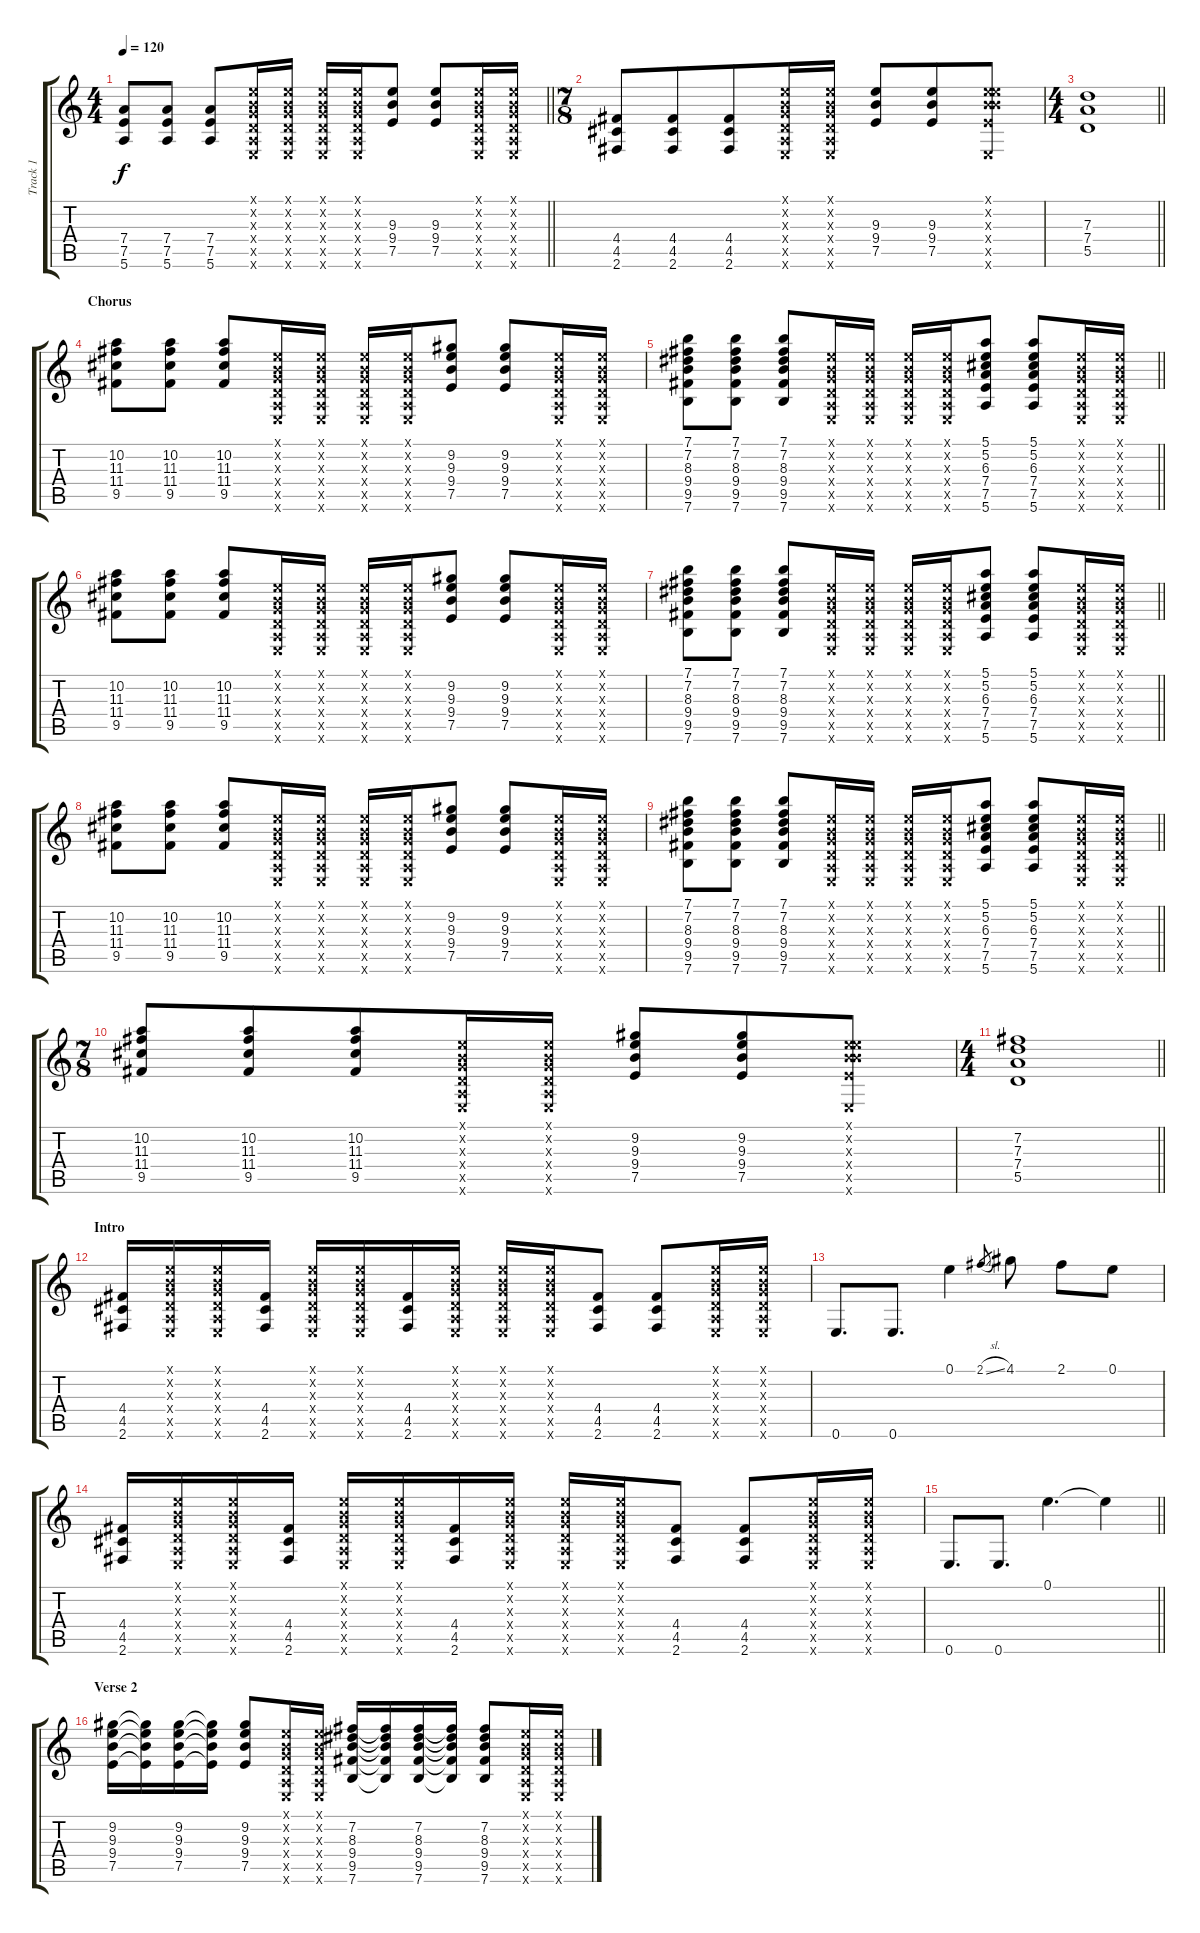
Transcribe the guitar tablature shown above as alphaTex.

\track ("Track 1" "Track 1") {instrument overdrivenguitar}
\staff {score tabs}
\tuning (E4 B3 G3 D3 A2 E2) {hide}
\ts (4 4)
\tempo 120
\clef g2
\barLineRight lightlight
\ks c
(7.4 7.5 5.6).8{dy f} (7.4 7.5 5.6).8 (7.4 7.5 5.6).8 (0.1{x} 0.2{x} 0.3{x} 0.4{x} 0.5{x} 0.6{x}).16 (0.1{x} 0.2{x} 0.3{x} 0.4{x} 0.5{x} 0.6{x}).16 (0.1{x} 0.2{x} 0.3{x} 0.4{x} 0.5{x} 0.6{x}).16 (0.1{x} 0.2{x} 0.3{x} 0.4{x} 0.5{x} 0.6{x}).16 (9.3 9.4 7.5).8 (9.3 9.4 7.5).8 (0.1{x} 0.2{x} 0.3{x} 0.4{x} 0.5{x} 0.6{x}).16 (0.1{x} 0.2{x} 0.3{x} 0.4{x} 0.5{x} 0.6{x}).16 |
\ts (7 8)
(4.4 4.5 2.6).8 (4.4 4.5 2.6).8 (4.4 4.5 2.6).8 (0.1{x} 0.2{x} 0.3{x} 0.4{x} 0.5{x} 0.6{x}).16 (0.1{x} 0.2{x} 0.3{x} 0.4{x} 0.5{x} 0.6{x}).16 (9.3 9.4 7.5).8 (9.3 9.4 7.5).8 (0.1{x} 0.2{x} 9.3{x} 9.4{x} 7.5{x} 0.6{x}).8 |
\ts (4 4)
\barLineRight lightlight
(7.3 7.4 5.5).1 |
\section ("" "Chorus")
(10.2 11.3 11.4 9.5).8 (10.2 11.3 11.4 9.5).8 (10.2 11.3 11.4 9.5).8 (0.1{x} 0.2{x} 0.3{x} 0.4{x} 0.5{x} 0.6{x}).16 (0.1{x} 0.2{x} 0.3{x} 0.4{x} 0.5{x} 0.6{x}).16 (0.1{x} 0.2{x} 0.3{x} 0.4{x} 0.5{x} 0.6{x}).16 (0.1{x} 0.2{x} 0.3{x} 0.4{x} 0.5{x} 0.6{x}).16 (9.2 9.3 9.4 7.5).8 (9.2 9.3 9.4 7.5).8 (0.1{x} 0.2{x} 0.3{x} 0.4{x} 0.5{x} 0.6{x}).16 (0.1{x} 0.2{x} 0.3{x} 0.4{x} 0.5{x} 0.6{x}).16 |
\barLineRight lightlight
(7.1 7.2 8.3 9.4 9.5 7.6).8 (7.1 7.2 8.3 9.4 9.5 7.6).8 (7.1 7.2 8.3 9.4 9.5 7.6).8 (0.1{x} 0.2{x} 0.3{x} 0.4{x} 0.5{x} 0.6{x}).16 (0.1{x} 0.2{x} 0.3{x} 0.4{x} 0.5{x} 0.6{x}).16 (0.1{x} 0.2{x} 0.3{x} 0.4{x} 0.5{x} 0.6{x}).16 (0.1{x} 0.2{x} 0.3{x} 0.4{x} 0.5{x} 0.6{x}).16 (5.1 5.2 6.3 7.4 7.5 5.6).8 (5.1 5.2 6.3 7.4 7.5 5.6).8 (0.1{x} 0.2{x} 0.3{x} 0.4{x} 0.5{x} 0.6{x}).16 (0.1{x} 0.2{x} 0.3{x} 0.4{x} 0.5{x} 0.6{x}).16 |
(10.2 11.3 11.4 9.5).8 (10.2 11.3 11.4 9.5).8 (10.2 11.3 11.4 9.5).8 (0.1{x} 0.2{x} 0.3{x} 0.4{x} 0.5{x} 0.6{x}).16 (0.1{x} 0.2{x} 0.3{x} 0.4{x} 0.5{x} 0.6{x}).16 (0.1{x} 0.2{x} 0.3{x} 0.4{x} 0.5{x} 0.6{x}).16 (0.1{x} 0.2{x} 0.3{x} 0.4{x} 0.5{x} 0.6{x}).16 (9.2 9.3 9.4 7.5).8 (9.2 9.3 9.4 7.5).8 (0.1{x} 0.2{x} 0.3{x} 0.4{x} 0.5{x} 0.6{x}).16 (0.1{x} 0.2{x} 0.3{x} 0.4{x} 0.5{x} 0.6{x}).16 |
\barLineRight lightlight
(7.1 7.2 8.3 9.4 9.5 7.6).8 (7.1 7.2 8.3 9.4 9.5 7.6).8 (7.1 7.2 8.3 9.4 9.5 7.6).8 (0.1{x} 0.2{x} 0.3{x} 0.4{x} 0.5{x} 0.6{x}).16 (0.1{x} 0.2{x} 0.3{x} 0.4{x} 0.5{x} 0.6{x}).16 (0.1{x} 0.2{x} 0.3{x} 0.4{x} 0.5{x} 0.6{x}).16 (0.1{x} 0.2{x} 0.3{x} 0.4{x} 0.5{x} 0.6{x}).16 (5.1 5.2 6.3 7.4 7.5 5.6).8 (5.1 5.2 6.3 7.4 7.5 5.6).8 (0.1{x} 0.2{x} 0.3{x} 0.4{x} 0.5{x} 0.6{x}).16 (0.1{x} 0.2{x} 0.3{x} 0.4{x} 0.5{x} 0.6{x}).16 |
(10.2 11.3 11.4 9.5).8 (10.2 11.3 11.4 9.5).8 (10.2 11.3 11.4 9.5).8 (0.1{x} 0.2{x} 0.3{x} 0.4{x} 0.5{x} 0.6{x}).16 (0.1{x} 0.2{x} 0.3{x} 0.4{x} 0.5{x} 0.6{x}).16 (0.1{x} 0.2{x} 0.3{x} 0.4{x} 0.5{x} 0.6{x}).16 (0.1{x} 0.2{x} 0.3{x} 0.4{x} 0.5{x} 0.6{x}).16 (9.2 9.3 9.4 7.5).8 (9.2 9.3 9.4 7.5).8 (0.1{x} 0.2{x} 0.3{x} 0.4{x} 0.5{x} 0.6{x}).16 (0.1{x} 0.2{x} 0.3{x} 0.4{x} 0.5{x} 0.6{x}).16 |
\barLineRight lightlight
(7.1 7.2 8.3 9.4 9.5 7.6).8 (7.1 7.2 8.3 9.4 9.5 7.6).8 (7.1 7.2 8.3 9.4 9.5 7.6).8 (0.1{x} 0.2{x} 0.3{x} 0.4{x} 0.5{x} 0.6{x}).16 (0.1{x} 0.2{x} 0.3{x} 0.4{x} 0.5{x} 0.6{x}).16 (0.1{x} 0.2{x} 0.3{x} 0.4{x} 0.5{x} 0.6{x}).16 (0.1{x} 0.2{x} 0.3{x} 0.4{x} 0.5{x} 0.6{x}).16 (5.1 5.2 6.3 7.4 7.5 5.6).8 (5.1 5.2 6.3 7.4 7.5 5.6).8 (0.1{x} 0.2{x} 0.3{x} 0.4{x} 0.5{x} 0.6{x}).16 (0.1{x} 0.2{x} 0.3{x} 0.4{x} 0.5{x} 0.6{x}).16 |
\ts (7 8)
(10.2 11.3 11.4 9.5).8 (10.2 11.3 11.4 9.5).8 (10.2 11.3 11.4 9.5).8 (0.1{x} 0.2{x} 0.3{x} 0.4{x} 0.5{x} 0.6{x}).16 (0.1{x} 0.2{x} 0.3{x} 0.4{x} 0.5{x} 0.6{x}).16 (9.2 9.3 9.4 7.5).8 (9.2 9.3 9.4 7.5).8 (0.1{x} 0.2{x} 9.3{x} 9.4{x} 7.5{x} 0.6{x}).8 |
\ts (4 4)
\barLineRight lightlight
(7.2 7.3 7.4 5.5).1 |
\section ("" "Intro")
(4.4 4.5 2.6).16 (0.1{x} 0.2{x} 0.3{x} 0.4{x} 0.5{x} 0.6{x}).16 (0.1{x} 0.2{x} 0.3{x} 0.4{x} 0.5{x} 0.6{x}).16 (4.4 4.5 2.6).16 (0.1{x} 0.2{x} 0.3{x} 0.4{x} 0.5{x} 0.6{x}).16 (0.1{x} 0.2{x} 0.3{x} 0.4{x} 0.5{x} 0.6{x}).16 (4.4 4.5 2.6).16 (0.1{x} 0.2{x} 0.3{x} 0.4{x} 0.5{x} 0.6{x}).16 (0.1{x} 0.2{x} 0.3{x} 0.4{x} 0.5{x} 0.6{x}).16 (0.1{x} 0.2{x} 0.3{x} 0.4{x} 0.5{x} 0.6{x}).16 (4.4 4.5 2.6).8 (4.4 4.5 2.6).8 (0.1{x} 0.2{x} 0.3{x} 0.4{x} 0.5{x} 0.6{x}).16 (0.1{x} 0.2{x} 0.3{x} 0.4{x} 0.5{x} 0.6{x}).16 |
0.6.8{d} 0.6.8{d} 0.1.4 2.1{sl}.8{gr} 4.1.8 2.1.8 0.1.8 |
(4.4 4.5 2.6).16 (0.1{x} 0.2{x} 0.3{x} 0.4{x} 0.5{x} 0.6{x}).16 (0.1{x} 0.2{x} 0.3{x} 0.4{x} 0.5{x} 0.6{x}).16 (4.4 4.5 2.6).16 (0.1{x} 0.2{x} 0.3{x} 0.4{x} 0.5{x} 0.6{x}).16 (0.1{x} 0.2{x} 0.3{x} 0.4{x} 0.5{x} 0.6{x}).16 (4.4 4.5 2.6).16 (0.1{x} 0.2{x} 0.3{x} 0.4{x} 0.5{x} 0.6{x}).16 (0.1{x} 0.2{x} 0.3{x} 0.4{x} 0.5{x} 0.6{x}).16 (0.1{x} 0.2{x} 0.3{x} 0.4{x} 0.5{x} 0.6{x}).16 (4.4 4.5 2.6).8 (4.4 4.5 2.6).8 (0.1{x} 0.2{x} 0.3{x} 0.4{x} 0.5{x} 0.6{x}).16 (0.1{x} 0.2{x} 0.3{x} 0.4{x} 0.5{x} 0.6{x}).16 |
\barLineRight lightlight
0.6.8{d} 0.6.8{d} 0.1.4{d} 0.1{t}.4 |
\section ("" "Verse 2")
(9.2 9.3 9.4 7.5).16 (9.2{t} 9.3{t} 9.4{t} 7.5{t}).16 (9.2 9.3 9.4 7.5).16 (9.2{t} 9.3{t} 9.4{t} 7.5{t}).16 (9.2 9.3 9.4 7.5).8 (0.1{x} 0.2{x} 0.3{x} 0.4{x} 0.5{x} 0.6{x}).16 (0.1{x} 0.2{x} 0.3{x} 0.4{x} 0.5{x} 0.6{x}).16 (7.2 8.3 9.4 9.5 7.6).16 (7.2{t} 8.3{t} 9.4{t} 9.5{t} 7.6{t}).16 (7.2 8.3 9.4 9.5 7.6).16 (7.2{t} 8.3{t} 9.4{t} 9.5{t} 7.6{t}).16 (7.2 8.3 9.4 9.5 7.6).8 (0.1{x} 0.2{x} 0.3{x} 0.4{x} 0.5{x} 0.6{x}).16 (0.1{x} 0.2{x} 0.3{x} 0.4{x} 0.5{x} 0.6{x}).16
